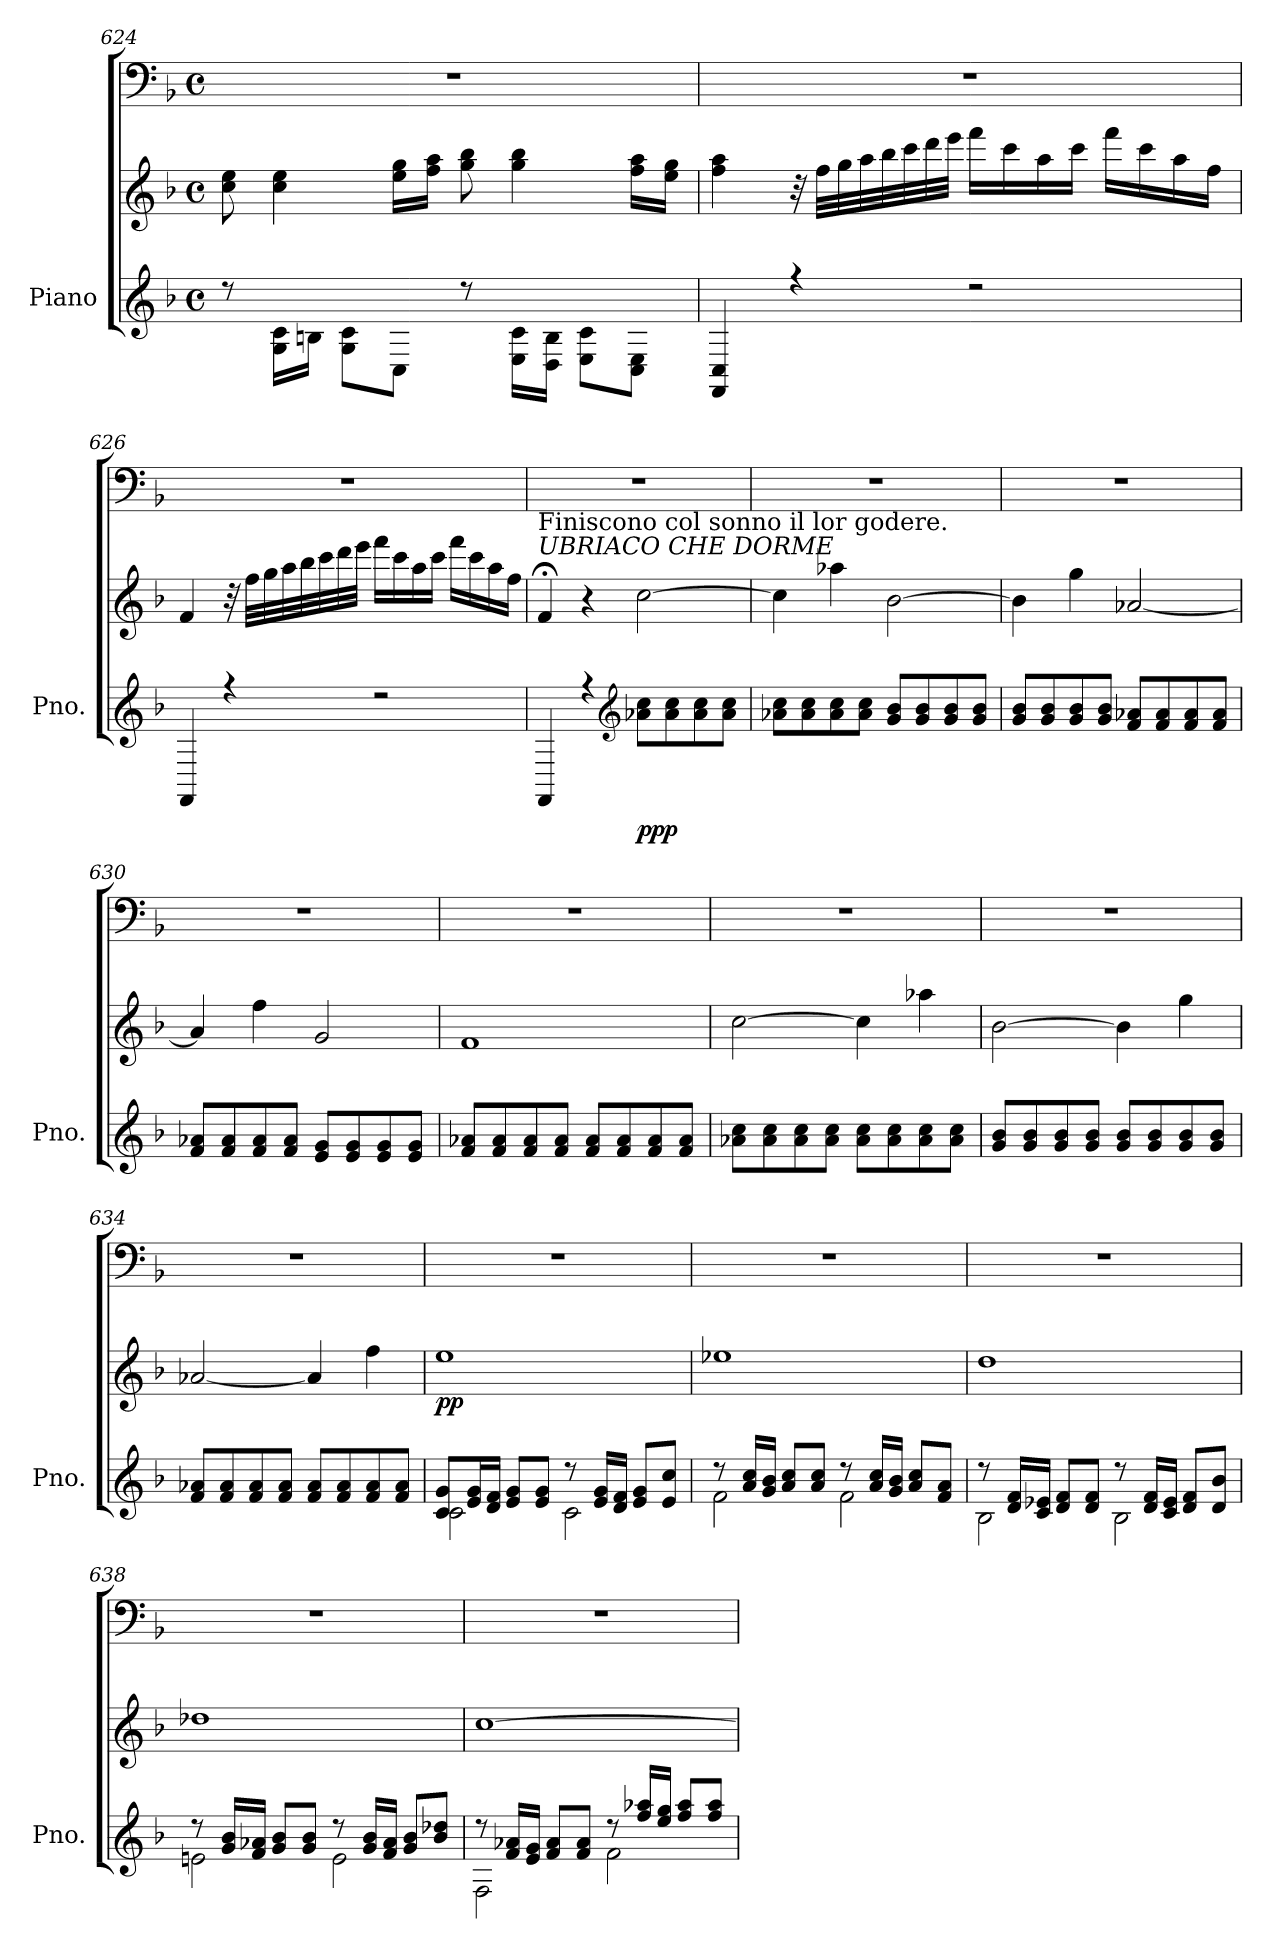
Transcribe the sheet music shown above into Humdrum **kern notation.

**kern	**kern	**kern	**dynam
*part1	*part1	*part1	*part1
*staff3	*staff2	*staff1	*staff1/2/3
*I"Piano	*	*	*
*I'Pno.	*	*	*
*clefG2	*clefG2	*clefF4	*
*k[b-]	*k[b-]	*k[b-]	*
*M4/4	*M4/4	*M4/4	*
*met(c)	*met(c)	*met(c)	*
=624	=624	=624	=624
*^	*	*	*
8r	1ryy	8cc\ 8ee\	1r	.
16G\ 16c\LL	.	4cc\ 4ee\	.	.
16Bn\JJ	.	.	.	.
8G\ 8c\L	.	.	.	.
8C\J	.	16ee\ 16gg\LL	.	.
.	.	16ff\ 16aa\JJ	.	.
8r	.	8gg\ 8bb-\	.	.
16E\ 16c\LL	.	4gg\ 4bb-\	.	.
16D\ 16B\JJ	.	.	.	.
8E\ 8c\L	.	.	.	.
8C\ 8E\J	.	16ff\ 16aa\LL	.	.
.	.	16ee\ 16gg\JJ	.	.
!!LO:LB:g=z
=625	=625	=625	=625	=625
4FF/ 4C/	1ryy	4ff\ 4aa\	1r	.
4r	.	32r	.	.
.	.	32ff\LLL	.	.
.	.	32gg\	.	.
.	.	32aa\	.	.
.	.	32bb-\	.	.
.	.	32ccc\	.	.
.	.	32ddd\	.	.
.	.	32eee\JJJ	.	.
2r	.	16fff\LL	.	.
.	.	16ccc\	.	.
.	.	16aa\	.	.
.	.	16ccc\JJ	.	.
.	.	16fff\LL	.	.
.	.	16ccc\	.	.
.	.	16aa\	.	.
.	.	16ff\JJ	.	.
!!LO:LB:g=z
=626	=626	=626	=626	=626
4FF/	1ryy	4f/	1r	.
4r	.	32r	.	.
.	.	32ff\LLL	.	.
.	.	32gg\	.	.
.	.	32aa\	.	.
.	.	32bb-\	.	.
.	.	32ccc\	.	.
.	.	32ddd\	.	.
.	.	32eee\JJJ	.	.
2r	.	16fff\LL	.	.
.	.	16ccc\	.	.
.	.	16aa\	.	.
.	.	16ccc\JJ	.	.
.	.	16fff\LL	.	.
.	.	16ccc\	.	.
.	.	16aa\	.	.
.	.	16ff\JJ	.	.
=627	=627	=627	=627	=627
!	!	!LO:TX:a:i:t=UBRIACO CHE DORME	!	!
!	!	!LO:TX:a:t=Finiscono col sonno il lor godere.	!	!
4FF/	1ryy	4f;</	1r	.
4r	.	4r	.	.
*clefG2	*	*	*	*
*	*	*	*MM60	*
!	!	!	!	!LO:DY:b=3
!	!	!	!	!LO:DY:n=1:b=2
8a-X\ 8cc\L	.	[2cc\	.	pp p
8a-\ 8cc\	.	.	.	.
8a-\ 8cc\	.	.	.	.
8a-\ 8cc\J	.	.	.	.
=628	=628	=628	=628	=628
8a-X\ 8cc\L	1ryy	4cc\]	1r	.
8a-\ 8cc\	.	.	.	.
8a-\ 8cc\	.	4aa-X\	.	.
8a-\ 8cc\J	.	.	.	.
8g/ 8b-/L	.	[2b-\	.	.
8g/ 8b-/	.	.	.	.
8g/ 8b-/	.	.	.	.
8g/ 8b-/J	.	.	.	.
!!LO:LB:g=z
=629	=629	=629	=629	=629
8g/ 8b-/L	1ryy	4b-\]	1r	.
8g/ 8b-/	.	.	.	.
8g/ 8b-/	.	4gg\	.	.
8g/ 8b-/J	.	.	.	.
8f/ 8a-X/L	.	[2a-X/	.	.
8f/ 8a-/	.	.	.	.
8f/ 8a-/	.	.	.	.
8f/ 8a-/J	.	.	.	.
!!LO:PB:g=z
=630	=630	=630	=630	=630
8f/ 8a-X/L	1ryy	4a-/]	1r	.
8f/ 8a-/	.	.	.	.
8f/ 8a-/	.	4ff\	.	.
8f/ 8a-/J	.	.	.	.
8e/ 8g/L	.	2g/	.	.
8e/ 8g/	.	.	.	.
8e/ 8g/	.	.	.	.
8e/ 8g/J	.	.	.	.
=631	=631	=631	=631	=631
8f/ 8a-X/L	1ryy	1f	1r	.
8f/ 8a-/	.	.	.	.
8f/ 8a-/	.	.	.	.
8f/ 8a-/J	.	.	.	.
8f/ 8a-/L	.	.	.	.
8f/ 8a-/	.	.	.	.
8f/ 8a-/	.	.	.	.
8f/ 8a-/J	.	.	.	.
=632	=632	=632	=632	=632
!	!	!	!	!LO:DY:b=2
!	!	!	!	!LO:DY:n=1:b=2
8a-X\ 8cc\L	1ryy	[2cc\	1r	other-dynamics p
8a-\ 8cc\	.	.	.	.
8a-\ 8cc\	.	.	.	.
8a-\ 8cc\J	.	.	.	.
8a-\ 8cc\L	.	4cc\]	.	.
8a-\ 8cc\	.	.	.	.
8a-\ 8cc\	.	4aa-X\	.	.
8a-\ 8cc\J	.	.	.	.
=633	=633	=633	=633	=633
8g/ 8b-/L	1ryy	[2b-\	1r	.
8g/ 8b-/	.	.	.	.
8g/ 8b-/	.	.	.	.
8g/ 8b-/J	.	.	.	.
8g/ 8b-/L	.	4b-\]	.	.
8g/ 8b-/	.	.	.	.
8g/ 8b-/	.	4gg\	.	.
8g/ 8b-/J	.	.	.	.
=634	=634	=634	=634	=634
8f/ 8a-X/L	1ryy	[2a-X/	1r	.
8f/ 8a-/	.	.	.	.
8f/ 8a-/	.	.	.	.
8f/ 8a-/J	.	.	.	.
8f/ 8a-/L	.	4a-/]	.	.
8f/ 8a-/	.	.	.	.
8f/ 8a-/	.	4ff\	.	.
8f/ 8a-/J	.	.	.	.
!!LO:PB:g=z
=635	=635	=635	=635	=635
!	!	!	!	!LO:DY:b=2
8c/ 8g/L	2c\	1ee	1r	pp
16e/ 16g/L	.	.	.	.
16d/ 16f/JJ	.	.	.	.
8e/ 8g/L	.	.	.	.
8e/ 8g/J	.	.	.	.
8r	2c\	.	.	.
16e/ 16g/LL	.	.	.	.
16d/ 16f/JJ	.	.	.	.
8e/ 8g/L	.	.	.	.
8e/ 8cc/J	.	.	.	.
=636	=636	=636	=636	=636
8r	2f\	1ee-X	1r	.
16a/ 16cc/LL	.	.	.	.
16g/ 16b-/JJ	.	.	.	.
8a/ 8cc/L	.	.	.	.
8a/ 8cc/J	.	.	.	.
8r	2f\	.	.	.
16a/ 16cc/LL	.	.	.	.
16g/ 16b-/JJ	.	.	.	.
8a/ 8cc/L	.	.	.	.
8f/ 8a/J	.	.	.	.
=637	=637	=637	=637	=637
8r	2B-\	1dd	1r	.
16d/ 16f/LL	.	.	.	.
16c/ 16e-X/JJ	.	.	.	.
8d/ 8f/L	.	.	.	.
8d/ 8f/J	.	.	.	.
8r	2B-\	.	.	.
16d/ 16f/LL	.	.	.	.
16c/ 16e-/JJ	.	.	.	.
8d/ 8f/L	.	.	.	.
8d/ 8b-/J	.	.	.	.
!!LO:LB:g=z
=638	=638	=638	=638	=638
8r	2en\	1dd-X	1r	.
16g/ 16b-/LL	.	.	.	.
16f/ 16a-X/JJ	.	.	.	.
8g/ 8b-/L	.	.	.	.
8g/ 8b-/J	.	.	.	.
8r	2e\	.	.	.
16g/ 16b-/LL	.	.	.	.
16f/ 16a-/JJ	.	.	.	.
8g/ 8b-/L	.	.	.	.
8b-/ 8dd-X/J	.	.	.	.
!!LO:LB:g=z
=639	=639	=639	=639	=639
8r	2F\	[1cc	1r	.
16f/ 16a-X/LL	.	.	.	.
16e/ 16g/JJ	.	.	.	.
8f/ 8a-/L	.	.	.	.
8f/ 8a-/J	.	.	.	.
8r	2f\	.	.	.
16ff/ 16aa-X/LL	.	.	.	.
16ee/ 16gg/JJ	.	.	.	.
8ff/ 8aa-/L	.	.	.	.
8ff/ 8aa-/J	.	.	.	.
*v	*v	*	*	*
=	=	=	=
*-	*-	*-	*-
